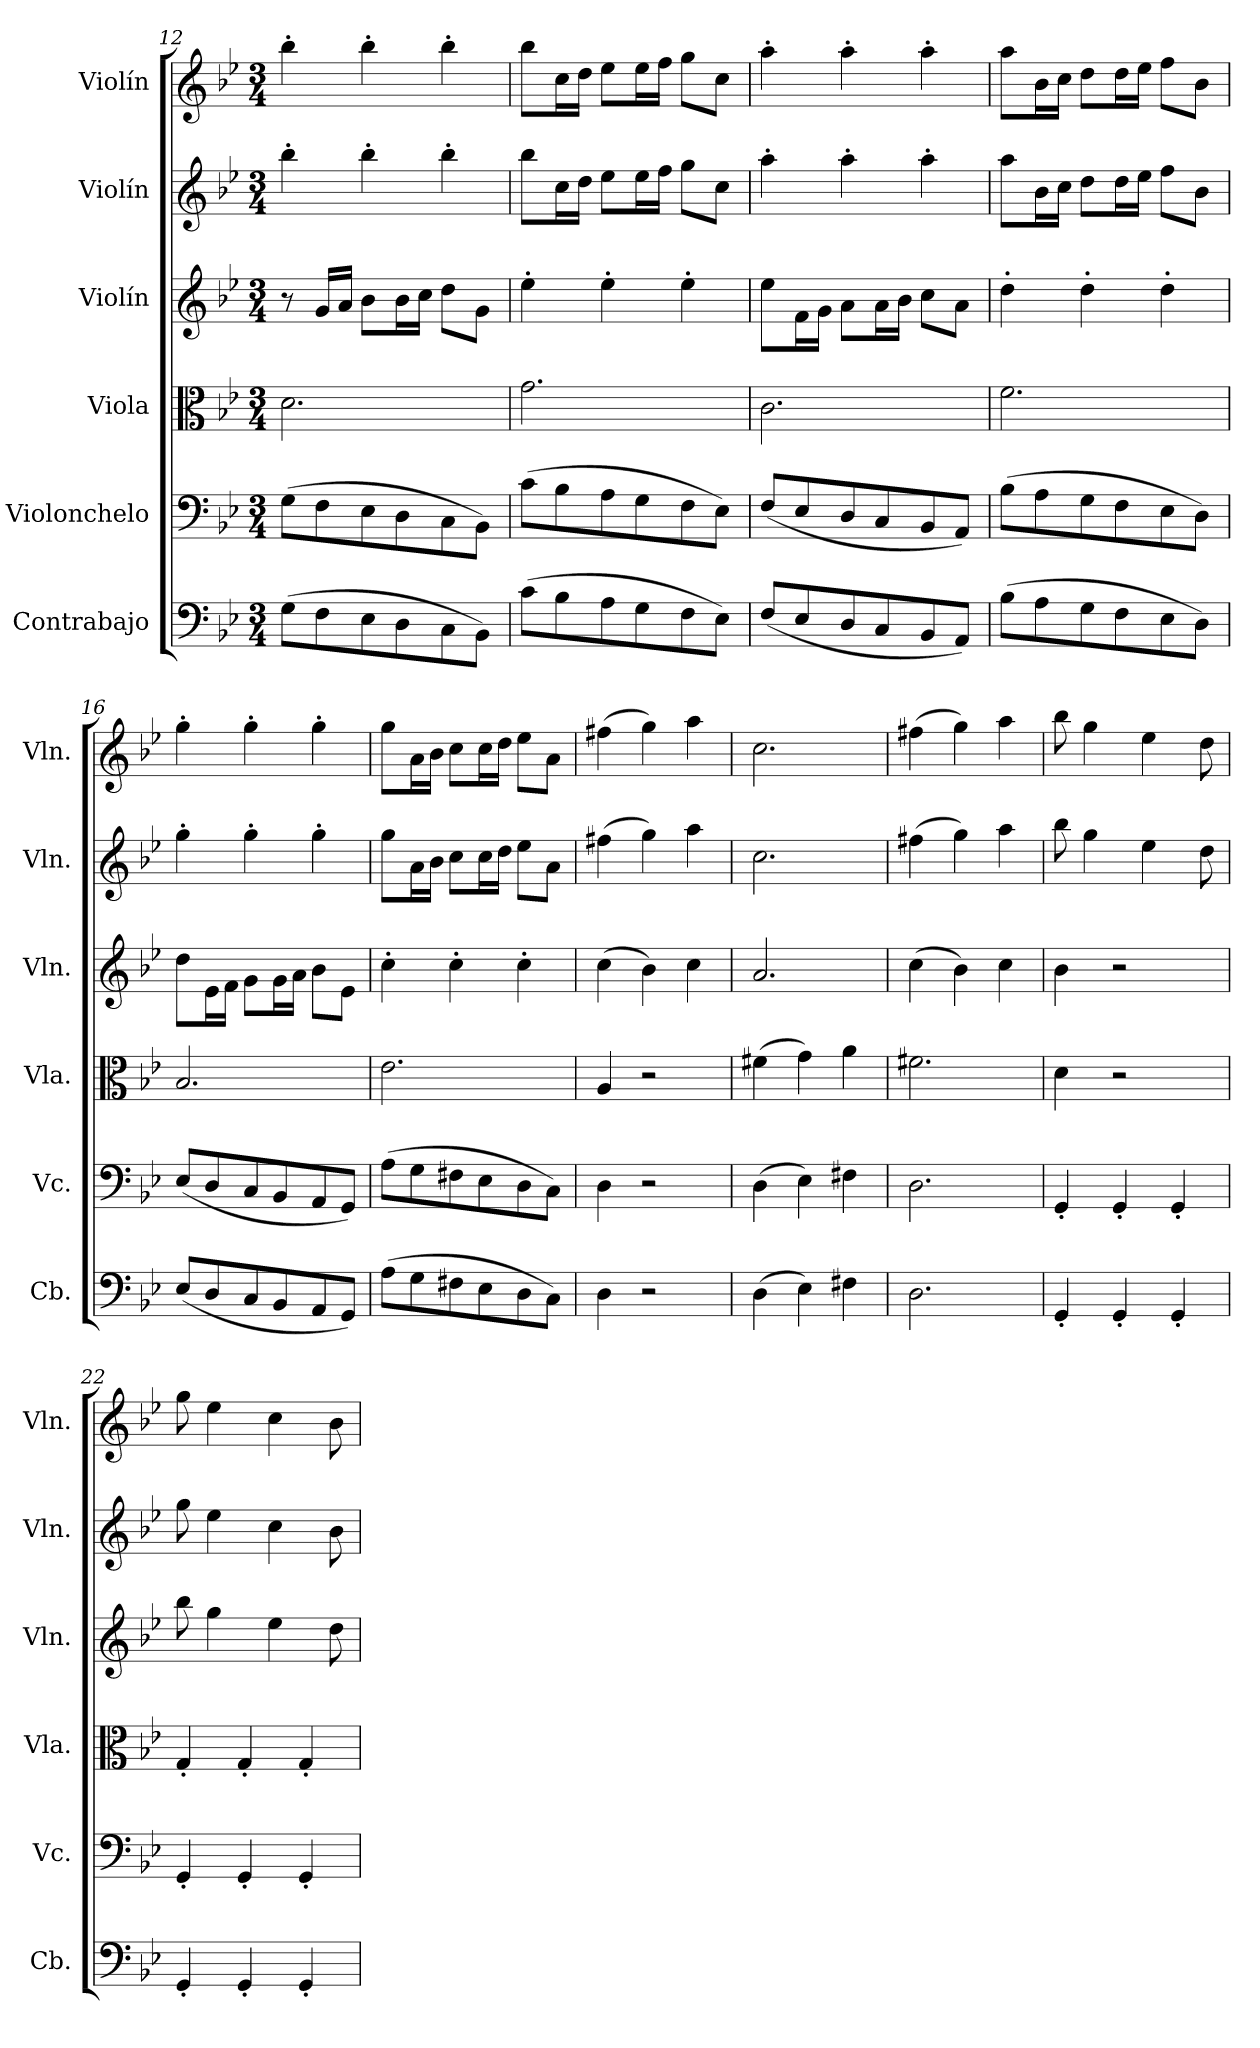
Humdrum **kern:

**kern	**kern	**kern	**kern	**kern	**kern
*part6	*part5	*part4	*part3	*part2	*part1
*staff6	*staff5	*staff4	*staff3	*staff2	*staff1
*I"Contrabajo	*I"Violonchelo	*I"Viola	*I"Violín	*I"Violín	*I"Violín
*I'Cb.	*I'Vc.	*I'Vla.	*I'Vln.	*I'Vln.	*I'Vln.
!!LO:PB:g=z
*clefF4	*clefF4	*clefC3	*clefG2	*clefG2	*clefG2
*ITrd7c12	*	*	*	*	*
*k[b-e-]	*k[b-e-]	*k[b-e-]	*k[b-e-]	*k[b-e-]	*k[b-e-]
*M3/4	*M3/4	*M3/4	*M3/4	*M3/4	*M3/4
=12	=12	=12	=12	=12	=12
(>8GG\L	(>8G\L	2.d\	8r	4bb-'\	4bb-'\
8FF\	8F\	.	16g/LL	.	.
.	.	.	16a/JJ	.	.
8EE-\	8E-\	.	8b-\L	4bb-'\	4bb-'\
8DD\	8D\	.	16b-\L	.	.
.	.	.	16cc\JJ	.	.
8CC\	8C\	.	8dd\L	4bb-'\	4bb-'\
8BBB-\J)	8BB-\J)	.	8g\J	.	.
=13	=13	=13	=13	=13	=13
(>8C\L	(>8c\L	2.g\	4ee-'\	8bb-\L	8bb-\L
8BB-\	8B-\	.	.	16cc\L	16cc\L
.	.	.	.	16dd\JJ	16dd\JJ
8AA\	8A\	.	4ee-'\	8ee-\L	8ee-\L
8GG\	8G\	.	.	16ee-\L	16ee-\L
.	.	.	.	16ff\JJ	16ff\JJ
8FF\	8F\	.	4ee-'\	8gg\L	8gg\L
8EE-\J)	8E-\J)	.	.	8cc\J	8cc\J
=14	=14	=14	=14	=14	=14
(<8FF/L	(<8F/L	2.c\	8ee-\L	4aa'\	4aa'\
8EE-/	8E-/	.	16f\L	.	.
.	.	.	16g\JJ	.	.
8DD/	8D/	.	8a\L	4aa'\	4aa'\
8CC/	8C/	.	16a\L	.	.
.	.	.	16b-\JJ	.	.
8BBB-/	8BB-/	.	8cc\L	4aa'\	4aa'\
8AAA/J)	8AA/J)	.	8a\J	.	.
=15	=15	=15	=15	=15	=15
(>8BB-\L	(>8B-\L	2.f\	4dd'\	8aa\L	8aa\L
8AA\	8A\	.	.	16b-\L	16b-\L
.	.	.	.	16cc\JJ	16cc\JJ
8GG\	8G\	.	4dd'\	8dd\L	8dd\L
8FF\	8F\	.	.	16dd\L	16dd\L
.	.	.	.	16ee-\JJ	16ee-\JJ
8EE-\	8E-\	.	4dd'\	8ff\L	8ff\L
8DD\J)	8D\J)	.	.	8b-\J	8b-\J
=16	=16	=16	=16	=16	=16
(<8EE-/L	(<8E-/L	2.B-/	8dd\L	4gg'\	4gg'\
8DD/	8D/	.	16e-\L	.	.
.	.	.	16f\JJ	.	.
8CC/	8C/	.	8g\L	4gg'\	4gg'\
8BBB-/	8BB-/	.	16g\L	.	.
.	.	.	16a\JJ	.	.
8AAA/	8AA/	.	8b-\L	4gg'\	4gg'\
8GGG/J)	8GG/J)	.	8e-\J	.	.
!!LO:LB:g=z
=17	=17	=17	=17	=17	=17
(>8AA\L	(>8A\L	2.e-\	4cc'\	8gg\L	8gg\L
8GG\	8G\	.	.	16a\L	16a\L
.	.	.	.	16b-\JJ	16b-\JJ
8FF#X\	8F#X\	.	4cc'\	8cc\L	8cc\L
8EE-\	8E-\	.	.	16cc\L	16cc\L
.	.	.	.	16dd\JJ	16dd\JJ
8DD\	8D\	.	4cc'\	8ee-\L	8ee-\L
8CC\J)	8C\J)	.	.	8a\J	8a\J
=18	=18	=18	=18	=18	=18
4DD\	4D\	4A/	(>4cc\	(>4ff#X\	(>4ff#X\
2r	2r	2r	4b-\)	4gg\)	4gg\)
.	.	.	4cc\	4aa\	4aa\
=19	=19	=19	=19	=19	=19
(>4DD\	(>4D\	(>4f#X\	2.a/	2.cc\	2.cc\
4EE-\)	4E-\)	4g\)	.	.	.
4FF#X\	4F#X\	4a\	.	.	.
=20	=20	=20	=20	=20	=20
2.DD\	2.D\	2.f#X\	(>4cc\	(>4ff#X\	(>4ff#X\
.	.	.	4b-\)	4gg\)	4gg\)
.	.	.	4cc\	4aa\	4aa\
=21	=21	=21	=21	=21	=21
4GGG'/	4GG'/	4d\	4b-\	8bb-\	8bb-\
.	.	.	.	4gg\	4gg\
4GGG'/	4GG'/	2r	2r	.	.
.	.	.	.	4ee-\	4ee-\
4GGG'/	4GG'/	.	.	.	.
.	.	.	.	8dd\	8dd\
=22	=22	=22	=22	=22	=22
4GGG'/	4GG'/	4G'/	8bb-\	8gg\	8gg\
.	.	.	4gg\	4ee-\	4ee-\
4GGG'/	4GG'/	4G'/	.	.	.
.	.	.	4ee-\	4cc\	4cc\
4GGG'/	4GG'/	4G'/	.	.	.
.	.	.	8dd\	8b-\	8b-\
=	=	=	=	=	=
*-	*-	*-	*-	*-	*-
